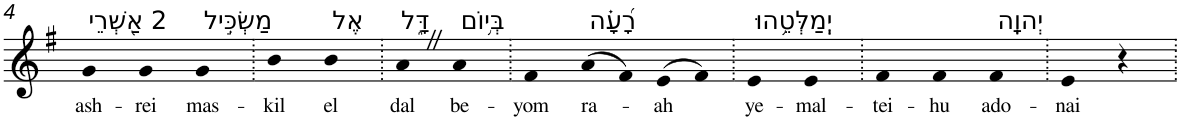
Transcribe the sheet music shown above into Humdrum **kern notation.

**kern	**text
*part1	*part1
*staff1	*staff1
*I"Piano	*
*I'Pno	*
!!LO:PB:g=z
*clefG2	*
*k[f#]	*
*G:	*
=4	=4
!LO:TX:a:t=2 אַ֭שְׁרֵי	!
!	!LO:LY:b
4g	ash-
!	!LO:LY:b
4g	-rei
!LO:TX:a:t=מַשְׂכִּ֣יל	!
!	!LO:LY:b
4g	mas-
=5.	=5.
!	!LO:LY:b
4b	-kil
!LO:TX:a:t=אֶל	!
!	!LO:LY:b
4b	el
=6.	=6.
!LO:TX:a:t=דָּ֑ל	!
!	!LO:LY:b
4aZ	dal
!LO:TX:a:t=בְּי֥וֹם	!
!	!LO:LY:b
4a	be-
=7.	=7.
!	!LO:LY:b
4f#	-yom
!LO:TX:a:t=רָ֝עָ֗ה	!
!	!LO:LY:b
(>8a	ra-
8f#)	.
!	!LO:LY:b
(>8e	-ah
8f#)	.
=8.	=8.
!LO:TX:a:t=יְֽמַלְּטֵ֥הוּ	!
!	!LO:LY:b
4e	ye-
!	!LO:LY:b
4e	-mal-
=9.	=9.
!	!LO:LY:b
4f#	-tei-
!	!LO:LY:b
4f#	-hu
!LO:TX:a:t=יְהוָֽה	!
!	!LO:LY:b
4f#	ado-
=10.	=10.
!	!LO:LY:b
4e	-nai
4r	.
=.	=.
*-	*-
